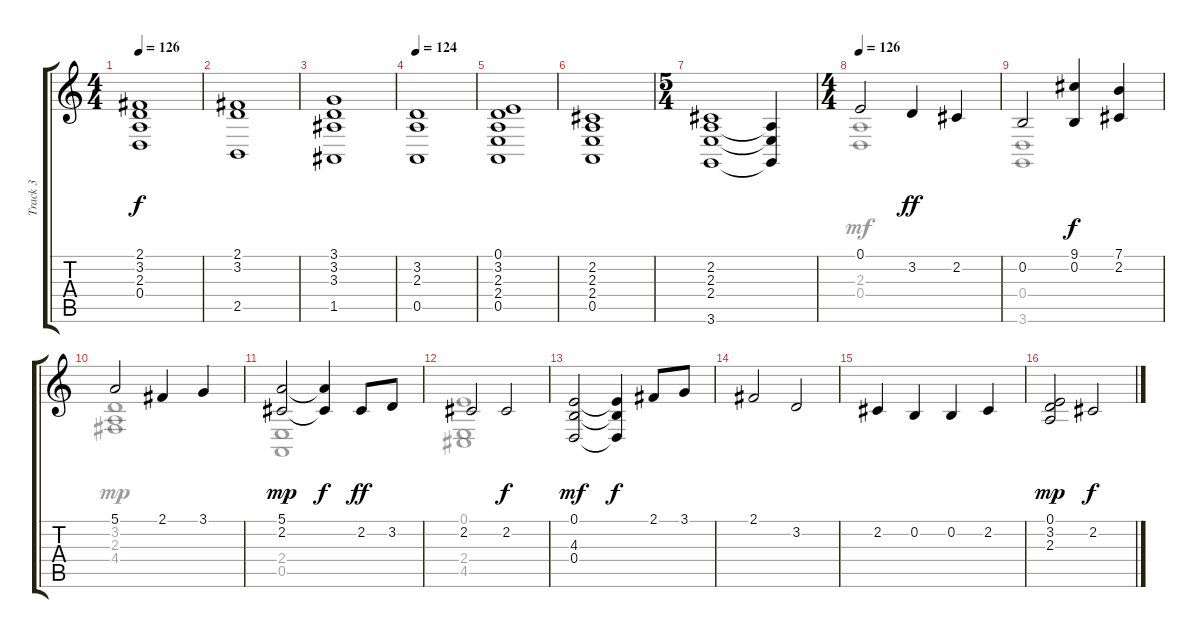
\track ("Track 3" "Track 3") {instrument synthstrings2}
\staff {score tabs}
\tuning (E4 B3 G3 D3 A2 E2) {hide}
\voice
\ts (4 4)
\tempo 126
\clef g2
\ks c
(2.1 3.2 2.3 0.4).1{dy f} |
(2.1 3.2 2.5).1 |
(3.1 3.2 3.3 1.5).1 |
\tempo 124
(3.2 2.3 0.5).1 |
(0.1 3.2 2.3 2.4 0.5).1 |
(2.2 2.3 2.4 0.5).1 |
\ts (5 4)
(2.2 2.3 2.4 3.6).1 (2.3{t} 2.4{t} 3.6{t}).4 |
\ts (4 4)
\tempo 126
0.1.2{volume 7 balance 10} 3.2.4{dy ff} 2.2.4 |
0.2.2 (9.1 0.2).4{dy f} (7.1 2.2).4 |
5.1.2 2.1.4 3.1.4 |
(5.1 2.2).2{dy mp balance 4} (5.1{t} 2.2{t}).4{dy f} 2.2.8{dy ff} 3.2.8 |
2.2.2 2.2.2{dy f} |
(0.1 4.3 0.4).2{dy mf} (0.1{t} 4.3{t} 0.4{t}).4{dy f} 2.1.8 3.1.8 |
2.1.2 3.2.2 |
2.2.4 0.2.4 0.2.4 2.2.4 |
(0.1 3.2 2.3).2{dy mp} 2.2.2{dy f}
\voice
\clef g2
\ottava regular
\simile none
\ks c
|
|
|
|
|
|
|
(2.3 0.4).1{dy mf} |
(0.4 3.6).1 |
(3.2 2.3 4.4).1{dy mp} |
(2.4 0.5).1 |
(0.1 2.4 4.5).1 |
|
|
|
